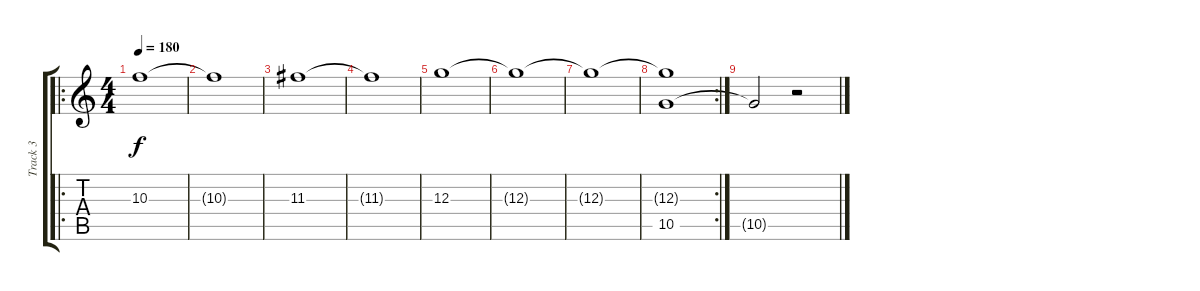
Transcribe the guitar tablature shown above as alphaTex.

\track ("Track 3" "Track 3") {instrument overdrivenguitar}
\staff {score tabs}
\tuning (E4 B3 G3 D3 A2 E2) {hide}
\ro
\ts (4 4)
\tempo 180
\clef g2
\ks c
10.3.1{dy f} |
10.3{t}.1 |
11.3.1 |
11.3{t}.1 |
12.3.1 |
12.3{t}.1 |
12.3{t}.1 |
\rc 2
(12.3{t} 10.5).1 |
10.5{t}.2{volume 12} r.2
